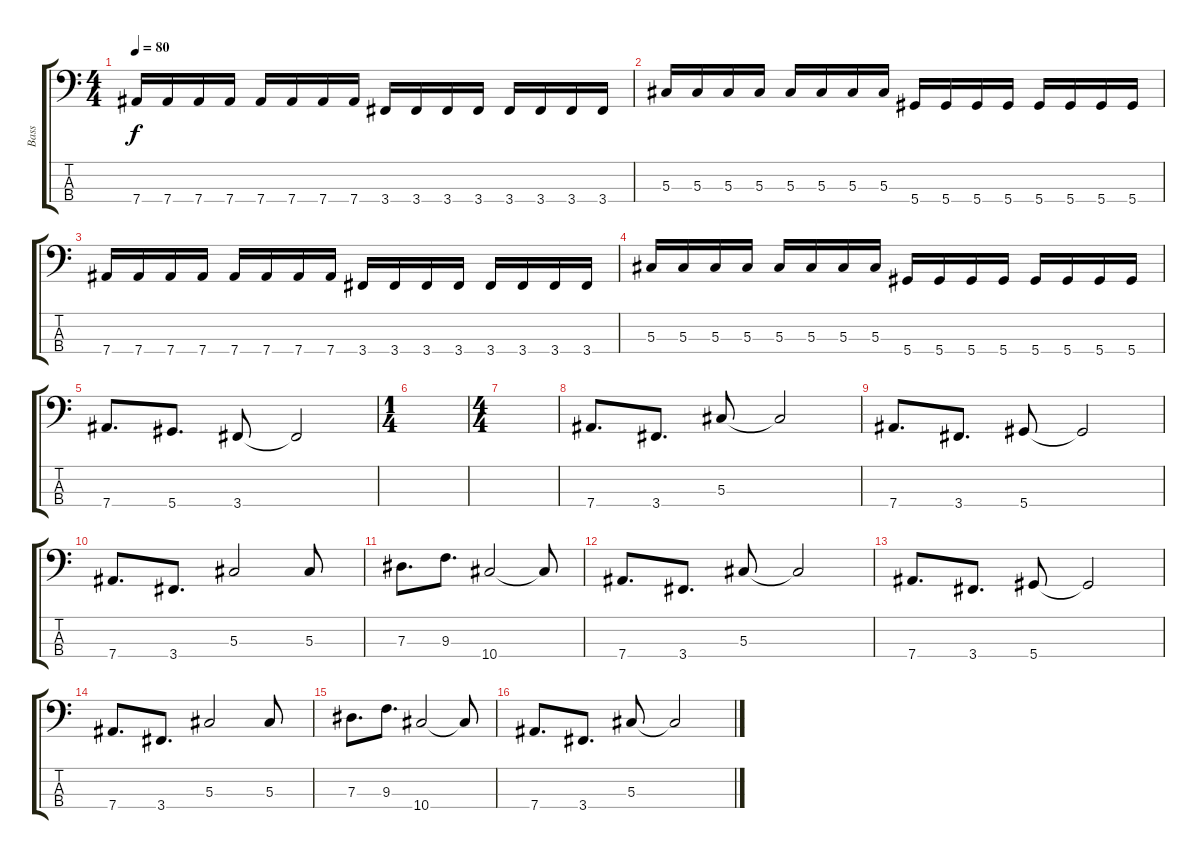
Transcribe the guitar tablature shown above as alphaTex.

\track ("Bass" "Bass") {instrument electricbassfinger}
\staff {score tabs}
\tuning (Gb2 Db2 Ab1 Eb1) {hide}
\ts (4 4)
\tempo 80
\clef f4
\ks c
7.4.16{dy f} 7.4.16 7.4.16 7.4.16 7.4.16 7.4.16 7.4.16 7.4.16 3.4.16 3.4.16 3.4.16 3.4.16 3.4.16 3.4.16 3.4.16 3.4.16 |
5.3.16 5.3.16 5.3.16 5.3.16 5.3.16 5.3.16 5.3.16 5.3.16 5.4.16 5.4.16 5.4.16 5.4.16 5.4.16 5.4.16 5.4.16 5.4.16 |
7.4.16 7.4.16 7.4.16 7.4.16 7.4.16 7.4.16 7.4.16 7.4.16 3.4.16 3.4.16 3.4.16 3.4.16 3.4.16 3.4.16 3.4.16 3.4.16 |
5.3.16 5.3.16 5.3.16 5.3.16 5.3.16 5.3.16 5.3.16 5.3.16 5.4.16 5.4.16 5.4.16 5.4.16 5.4.16 5.4.16 5.4.16 5.4.16 |
7.4.8{d} 5.4.8{d} 3.4.8 3.4{t}.2 |
\ts (1 4)
|
\ts (4 4)
|
7.4.8{d} 3.4.8{d} 5.3.8 5.3{t}.2 |
7.4.8{d} 3.4.8{d} 5.4.8 5.4{t}.2 |
7.4.8{d} 3.4.8{d} 5.3.2 5.3.8 |
7.3.8{d} 9.3.8{d} 10.4.2 10.4{t}.8 |
7.4.8{d} 3.4.8{d} 5.3.8 5.3{t}.2 |
7.4.8{d} 3.4.8{d} 5.4.8 5.4{t}.2 |
7.4.8{d} 3.4.8{d} 5.3.2 5.3.8 |
7.3.8{d} 9.3.8{d} 10.4.2 10.4{t}.8 |
7.4.8{d} 3.4.8{d} 5.3.8 5.3{t}.2
